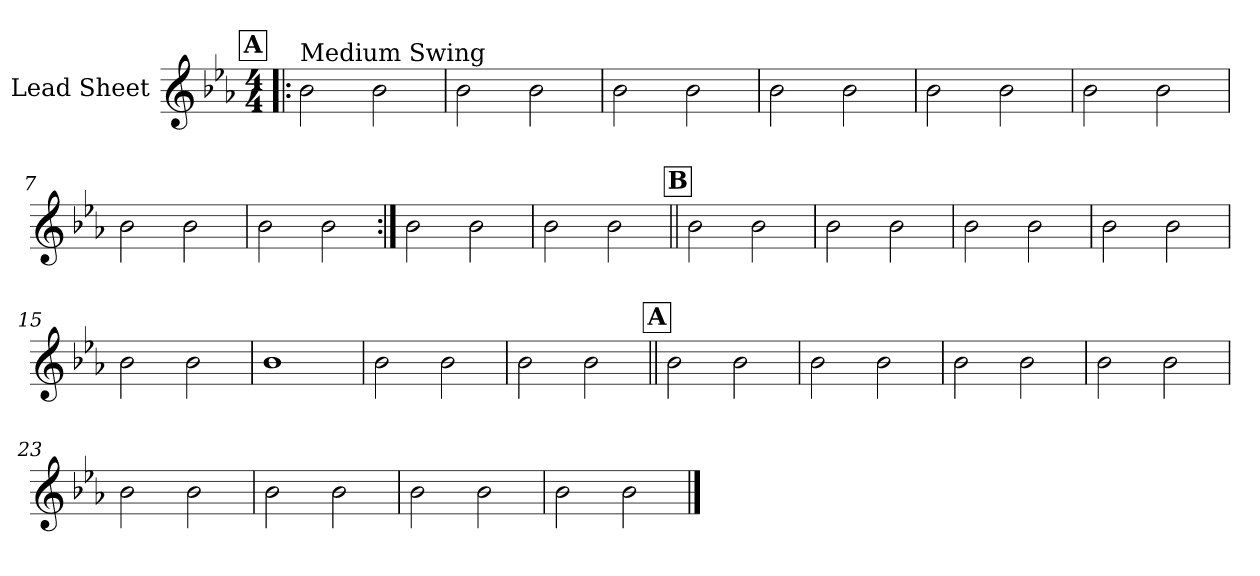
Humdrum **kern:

**kern
*part1
*staff1
*I"Lead Sheet
*clefG2
*k[b-e-a-]
*E-:
*M4/4
!!LO:REH:place=s1:a:fs=14:t=A
=1!|:
!LO:TX:a:t=Medium Swing
2b-\
2b-\
=2
2b-\
2b-\
=3
2b-\
2b-\
=4
2b-\
2b-\
!!LO:LB:g=z
=5
2b-\
2b-\
=6
2b-\
2b-\
=7
2b-\
2b-\
=8
2b-\
2b-\
!!LO:LB:g=z
=9:|!
2b-\
2b-\
=10
2b-\
2b-\
!!LO:LB:g=z
!!LO:REH:place=s1:a:fs=14:t=B
=11||
2b-\
2b-\
=12
2b-\
2b-\
=13
2b-\
2b-\
=14
2b-\
2b-\
!!LO:LB:g=z
=15
2b-\
2b-\
=16
1b-
=17
2b-\
2b-\
=18
2b-\
2b-\
!!LO:LB:g=z
!!LO:REH:place=s1:a:fs=14:t=A
=19||
2b-\
2b-\
=20
2b-\
2b-\
=21
2b-\
2b-\
=22
2b-\
2b-\
!!LO:LB:g=z
=23
2b-\
2b-\
=24
2b-\
2b-\
=25
2b-\
2b-\
=26
2b-\
2b-\
==
*-
